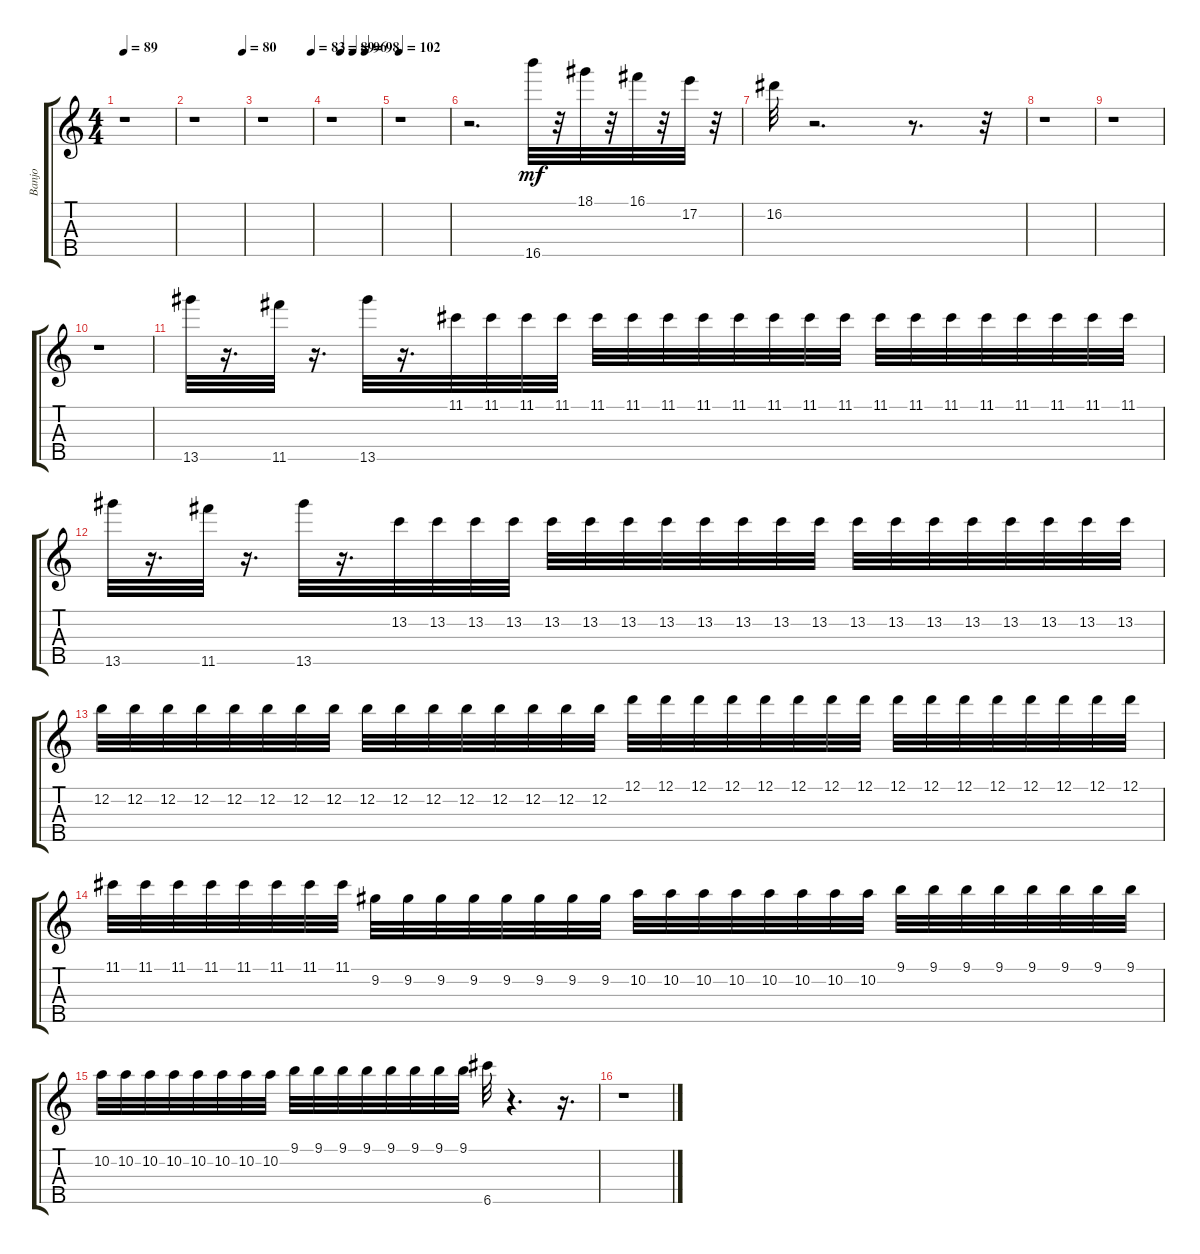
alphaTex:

\track ("Banjo" "Banjo") {instrument banjo}
\staff {score tabs}
\tuning (D4 B3 G3 D3 G4) {hide}
\displaytranspose 12
\ts (4 4)
\tempo 89
\clef g2
\ks c
r.1{dy mf} |
\tempo (80 0.9895833333333334)
r.1 |
\tempo (83 0.9895833333333334)
r.1 |
\tempo (89 0.19791666666666666)
\tempo (96 0.4479166666666667)
\tempo (98 0.6979166666666666)
r.1 |
\tempo 102
r.1 |
r.2{d} 16.5.32 r.32 18.1.32 r.32 16.1.32 r.32 17.2.32 r.32 |
16.2.32 r.2{d} r.8{d} r.32 |
r.1 |
r.1 |
r.1 |
13.5.32 r.16{d} 11.5.32 r.16{d} 13.5.32 r.16{d} 11.1.32 11.1.32 11.1.32 11.1.32 11.1.32 11.1.32 11.1.32 11.1.32 11.1.32 11.1.32 11.1.32 11.1.32 11.1.32 11.1.32 11.1.32 11.1.32 11.1.32 11.1.32 11.1.32 11.1.32 |
13.5.32 r.16{d} 11.5.32 r.16{d} 13.5.32 r.16{d} 13.2.32 13.2.32 13.2.32 13.2.32 13.2.32 13.2.32 13.2.32 13.2.32 13.2.32 13.2.32 13.2.32 13.2.32 13.2.32 13.2.32 13.2.32 13.2.32 13.2.32 13.2.32 13.2.32 13.2.32 |
12.2.32 12.2.32 12.2.32 12.2.32 12.2.32 12.2.32 12.2.32 12.2.32 12.2.32 12.2.32 12.2.32 12.2.32 12.2.32 12.2.32 12.2.32 12.2.32 12.1.32 12.1.32 12.1.32 12.1.32 12.1.32 12.1.32 12.1.32 12.1.32 12.1.32 12.1.32 12.1.32 12.1.32 12.1.32 12.1.32 12.1.32 12.1.32 |
11.1.32 11.1.32 11.1.32 11.1.32 11.1.32 11.1.32 11.1.32 11.1.32 9.2.32 9.2.32 9.2.32 9.2.32 9.2.32 9.2.32 9.2.32 9.2.32 10.2.32 10.2.32 10.2.32 10.2.32 10.2.32 10.2.32 10.2.32 10.2.32 9.1.32 9.1.32 9.1.32 9.1.32 9.1.32 9.1.32 9.1.32 9.1.32 |
10.2.32 10.2.32 10.2.32 10.2.32 10.2.32 10.2.32 10.2.32 10.2.32 9.1.32 9.1.32 9.1.32 9.1.32 9.1.32 9.1.32 9.1.32 9.1.32 6.5.32 r.4{d} r.16{d} |
r.1
